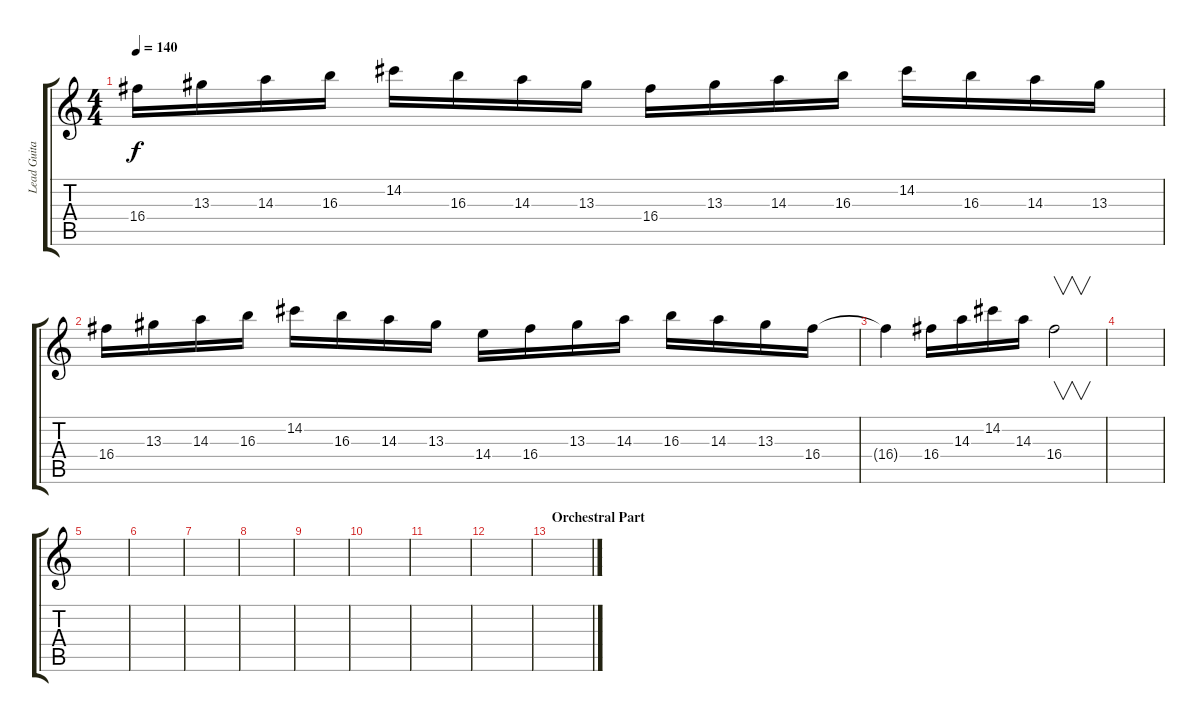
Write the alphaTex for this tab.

\track ("Lead Guitar" "Lead Guita") {instrument distortionguitar}
\staff {score tabs}
\tuning (E4 B3 G3 D3 A2 E2) {hide}
\ts (4 4)
\tempo 140
\clef g2
\ks c
16.4.16{dy f} 13.3.16 14.3.16 16.3.16 14.2.16 16.3.16 14.3.16 13.3.16 16.4.16 13.3.16 14.3.16 16.3.16 14.2.16 16.3.16 14.3.16 13.3.16 |
16.4.16 13.3.16 14.3.16 16.3.16 14.2.16 16.3.16 14.3.16 13.3.16 14.4.16 16.4.16 13.3.16 14.3.16 16.3.16 14.3.16 13.3.16 16.4.16 |
16.4{t}.4 16.4.16 14.3.16 14.2.16 14.3.16 16.4.2{v} |
|
|
|
|
|
|
|
|
|
\section ("" "Orchestral Part")
